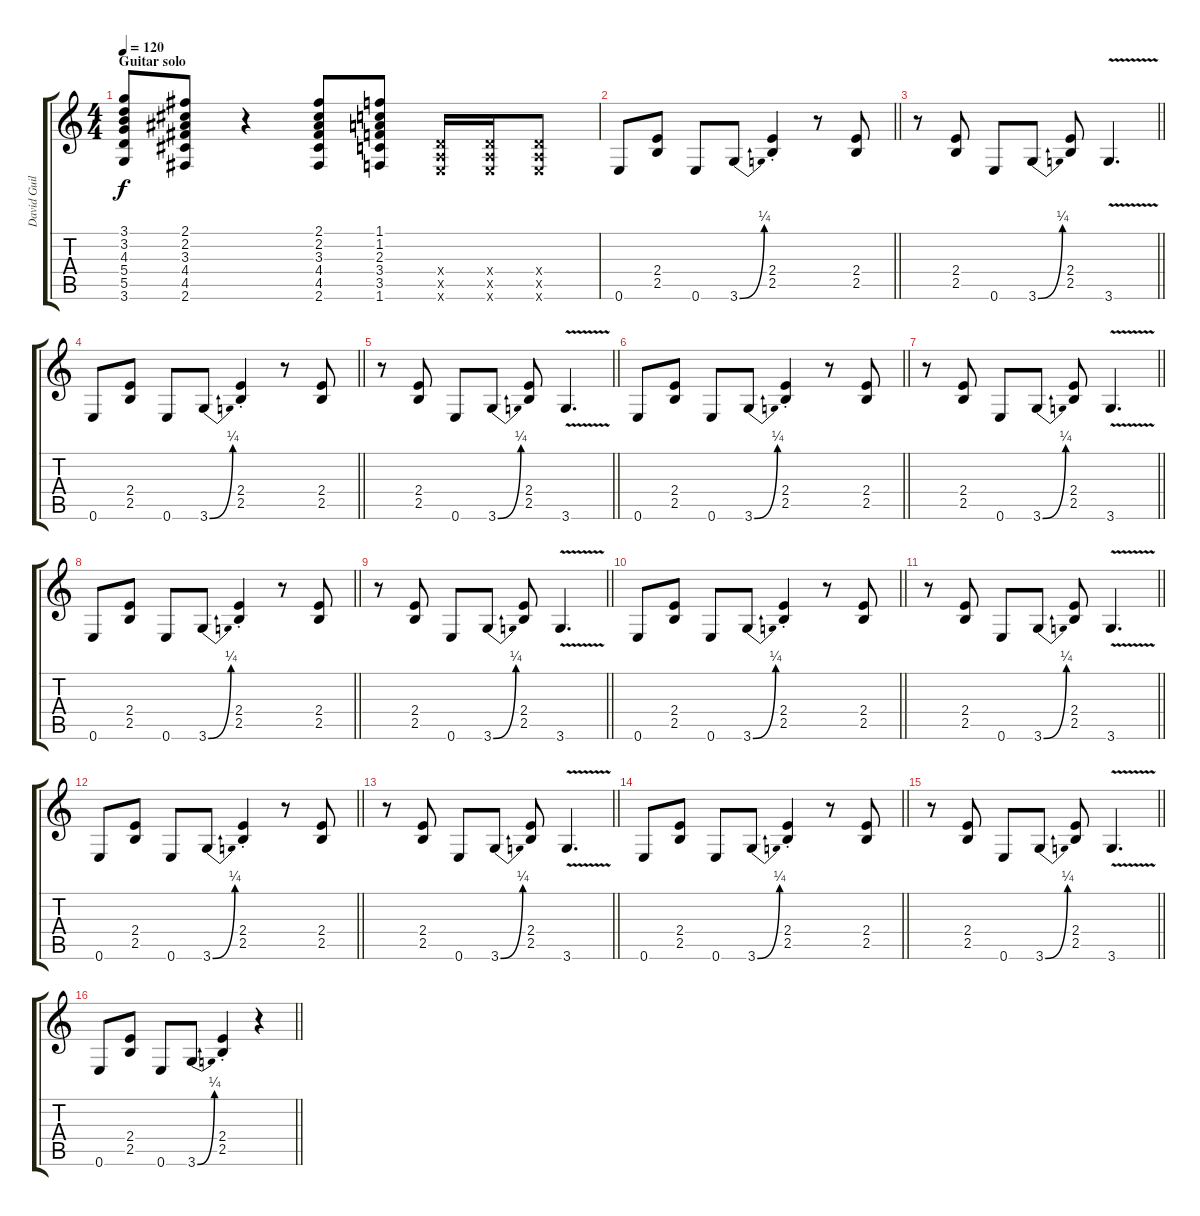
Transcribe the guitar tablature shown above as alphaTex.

\track ("David Guilmour" "David Guil") {instrument electricguitarjazz}
\staff {score tabs}
\tuning (E4 B3 G3 D3 A2 E2) {hide}
\ts (4 4)
\section ("" "Guitar solo")
\tempo 120
\clef g2
\ks c
(3.1 3.2 4.3 5.4 5.5 3.6).8{dy f} (2.1 2.2 3.3 4.4 4.5 2.6).8 r.4 (2.1 2.2 3.3 4.4 4.5 2.6).8 (1.1 1.2 2.3 3.4 3.5 1.6).8 (0.4{x} 0.5{x} 0.6{x}).16 (0.4{x} 0.5{x} 0.6{x}).16 (0.4{x} 0.5{x} 0.6{x}).8 |
\barLineRight lightlight
0.6.8 (2.4 2.5).8 0.6.8 3.6{be (bend 0 0 60 1)}.8 (2.4{st} 2.5{st}).4 r.8 (2.4 2.5).8 |
\barLineRight lightlight
r.8 (2.4 2.5).8 0.6.8 3.6{be (bend 0 0 60 1)}.8 (2.4 2.5).8 3.6{v}.4{d} |
\barLineRight lightlight
0.6.8 (2.4 2.5).8 0.6.8 3.6{be (bend 0 0 60 1)}.8 (2.4{st} 2.5{st}).4 r.8 (2.4 2.5).8 |
\barLineRight lightlight
r.8 (2.4 2.5).8 0.6.8 3.6{be (bend 0 0 60 1)}.8 (2.4 2.5).8 3.6{v}.4{d} |
\barLineRight lightlight
0.6.8 (2.4 2.5).8 0.6.8 3.6{be (bend 0 0 60 1)}.8 (2.4{st} 2.5{st}).4 r.8 (2.4 2.5).8 |
\barLineRight lightlight
r.8 (2.4 2.5).8 0.6.8 3.6{be (bend 0 0 60 1)}.8 (2.4 2.5).8 3.6{v}.4{d} |
\barLineRight lightlight
0.6.8 (2.4 2.5).8 0.6.8 3.6{be (bend 0 0 60 1)}.8 (2.4{st} 2.5{st}).4 r.8 (2.4 2.5).8 |
\barLineRight lightlight
r.8 (2.4 2.5).8 0.6.8 3.6{be (bend 0 0 60 1)}.8 (2.4 2.5).8 3.6{v}.4{d} |
\barLineRight lightlight
0.6.8 (2.4 2.5).8 0.6.8 3.6{be (bend 0 0 60 1)}.8 (2.4{st} 2.5{st}).4 r.8 (2.4 2.5).8 |
\barLineRight lightlight
r.8 (2.4 2.5).8 0.6.8 3.6{be (bend 0 0 60 1)}.8 (2.4 2.5).8 3.6{v}.4{d} |
\barLineRight lightlight
0.6.8 (2.4 2.5).8 0.6.8 3.6{be (bend 0 0 60 1)}.8 (2.4{st} 2.5{st}).4 r.8 (2.4 2.5).8 |
\barLineRight lightlight
r.8 (2.4 2.5).8 0.6.8 3.6{be (bend 0 0 60 1)}.8 (2.4 2.5).8 3.6{v}.4{d} |
\barLineRight lightlight
0.6.8 (2.4 2.5).8 0.6.8 3.6{be (bend 0 0 60 1)}.8 (2.4{st} 2.5{st}).4 r.8 (2.4 2.5).8 |
\barLineRight lightlight
r.8 (2.4 2.5).8 0.6.8 3.6{be (bend 0 0 60 1)}.8 (2.4 2.5).8 3.6{v}.4{d} |
\barLineRight lightlight
0.6.8 (2.4 2.5).8 0.6.8 3.6{be (bend 0 0 60 1)}.8 (2.4{st} 2.5{st}).4 r.4
